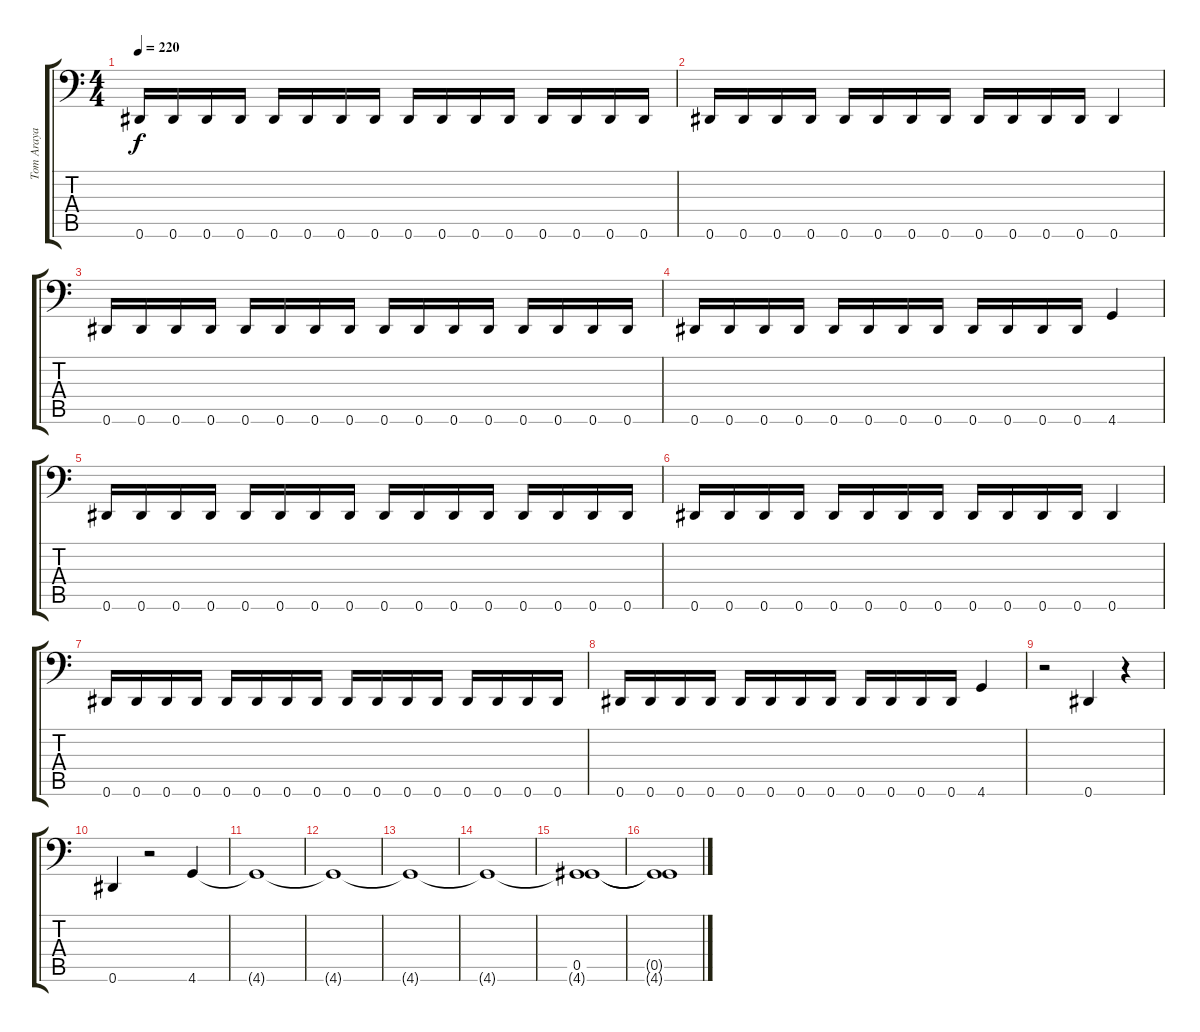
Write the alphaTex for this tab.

\track ("Tom Araya" "Tom Araya") {instrument electricbasspick}
\staff {score tabs}
\tuning (Eb3 Bb2 Gb2 Db2 Ab1 Eb1) {hide}
\ts (4 4)
\tempo 220
\clef f4
\ks c
0.6.16{dy f} 0.6.16 0.6.16 0.6.16 0.6.16 0.6.16 0.6.16 0.6.16 0.6.16 0.6.16 0.6.16 0.6.16 0.6.16 0.6.16 0.6.16 0.6.16 |
0.6.16 0.6.16 0.6.16 0.6.16 0.6.16 0.6.16 0.6.16 0.6.16 0.6.16 0.6.16 0.6.16 0.6.16 0.6.4 |
0.6.16 0.6.16 0.6.16 0.6.16 0.6.16 0.6.16 0.6.16 0.6.16 0.6.16 0.6.16 0.6.16 0.6.16 0.6.16 0.6.16 0.6.16 0.6.16 |
0.6.16 0.6.16 0.6.16 0.6.16 0.6.16 0.6.16 0.6.16 0.6.16 0.6.16 0.6.16 0.6.16 0.6.16 4.6.4 |
0.6.16 0.6.16 0.6.16 0.6.16 0.6.16 0.6.16 0.6.16 0.6.16 0.6.16 0.6.16 0.6.16 0.6.16 0.6.16 0.6.16 0.6.16 0.6.16 |
0.6.16 0.6.16 0.6.16 0.6.16 0.6.16 0.6.16 0.6.16 0.6.16 0.6.16 0.6.16 0.6.16 0.6.16 0.6.4 |
0.6.16 0.6.16 0.6.16 0.6.16 0.6.16 0.6.16 0.6.16 0.6.16 0.6.16 0.6.16 0.6.16 0.6.16 0.6.16 0.6.16 0.6.16 0.6.16 |
0.6.16 0.6.16 0.6.16 0.6.16 0.6.16 0.6.16 0.6.16 0.6.16 0.6.16 0.6.16 0.6.16 0.6.16 4.6.4 |
r.2 0.6.4 r.4 |
0.6.4 r.2 4.6.4 |
4.6{t}.1 |
4.6{t}.1 |
4.6{t}.1 |
4.6{t}.1 |
(0.5 4.6{t}).1 |
(0.5{t} 4.6{t}).1
